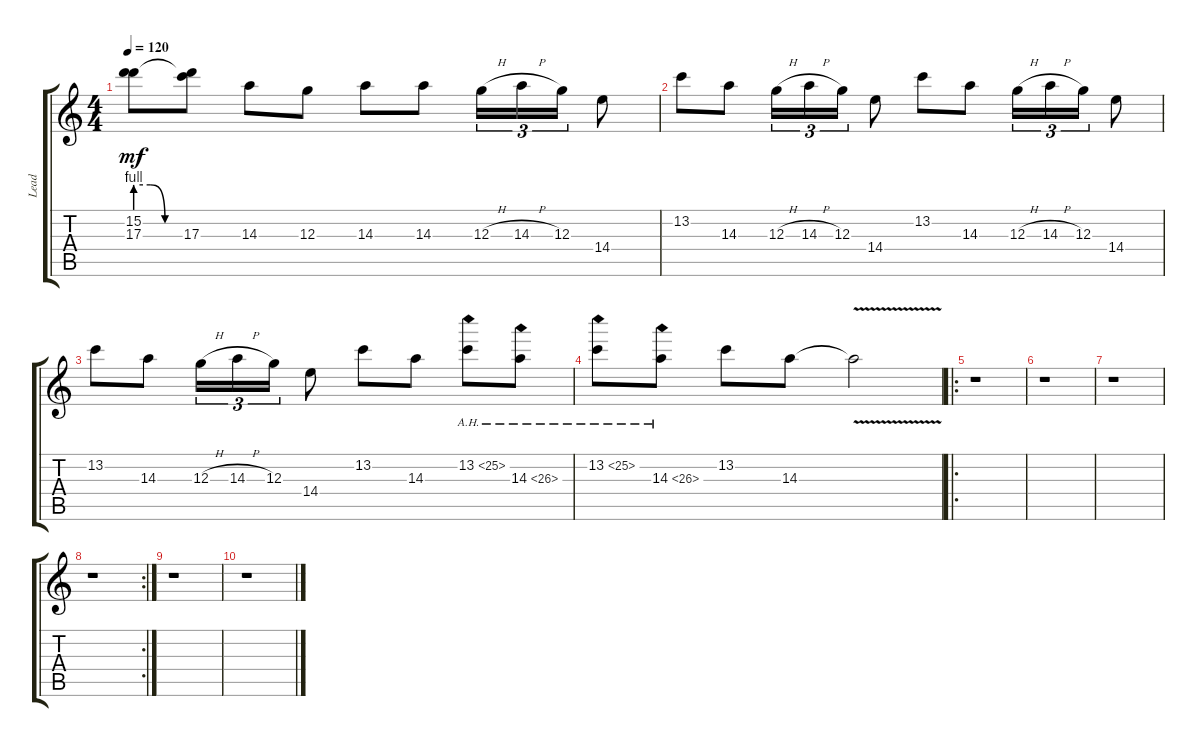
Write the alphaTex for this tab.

\track ("Lead" "Lead") {instrument overdrivenguitar}
\staff {score tabs}
\tuning (E4 B3 G3 D3 A2 E2) {hide}
\ts (4 4)
\tempo 120
\clef g2
\ks c
(15.2{t} 17.3{be (custom 0 4 20 4 40 0 60 0)}).8{dy mf} (15.2{t} 17.3).8 14.3.8 12.3.8 14.3.8 14.3.8 12.3{h}.16{tu (3 2)} 14.3{h}.16{tu (3 2)} 12.3.16{tu (3 2)} 14.4.8 |
13.2.8 14.3.8 12.3{h}.16{tu (3 2)} 14.3{h}.16{tu (3 2)} 12.3.16{tu (3 2)} 14.4.8 13.2.8 14.3.8 12.3{h}.16{tu (3 2)} 14.3{h}.16{tu (3 2)} 12.3.16{tu (3 2)} 14.4.8 |
13.2.8 14.3.8 12.3{h}.16{tu (3 2)} 14.3{h}.16{tu (3 2)} 12.3.16{tu (3 2)} 14.4.8 13.2.8 14.3.8 13.2{ah 12}.8 14.3{ah 12}.8 |
13.2{ah 12}.8 14.3{ah 12}.8 13.2.8 14.3.8 14.3{v t}.2 |
\ro
r.1 |
r.1 |
r.1 |
\rc 2
r.1 |
r.1 |
r.1
